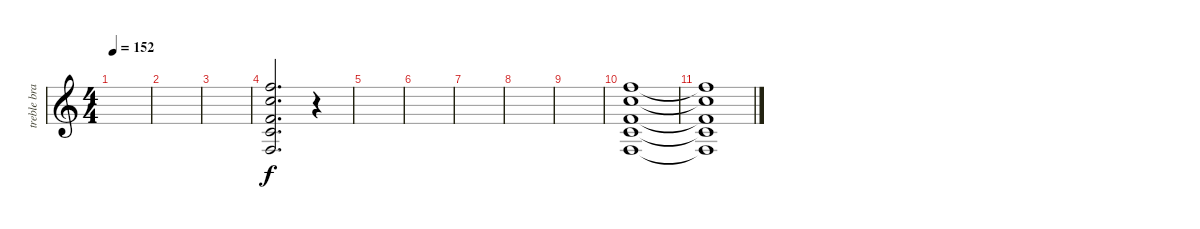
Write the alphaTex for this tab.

\track ("treble brass" "treble bra") {instrument brasssection}
\staff {score}
\tuning (E4 B3 G3 D3 A2 E2) {hide}
\ts (4 4)
\tempo 152
\clef g2
\ks c
|
|
|
(1.1 1.2 22.3 3.4 27.5).2{d} r.4 |
|
|
|
|
|
(8.1 6.2 22.3 10.4 8.5).1{volume 16} |
(8.1{t} 6.2{t} 22.3{t} 10.4{t} 8.5{t}).1
